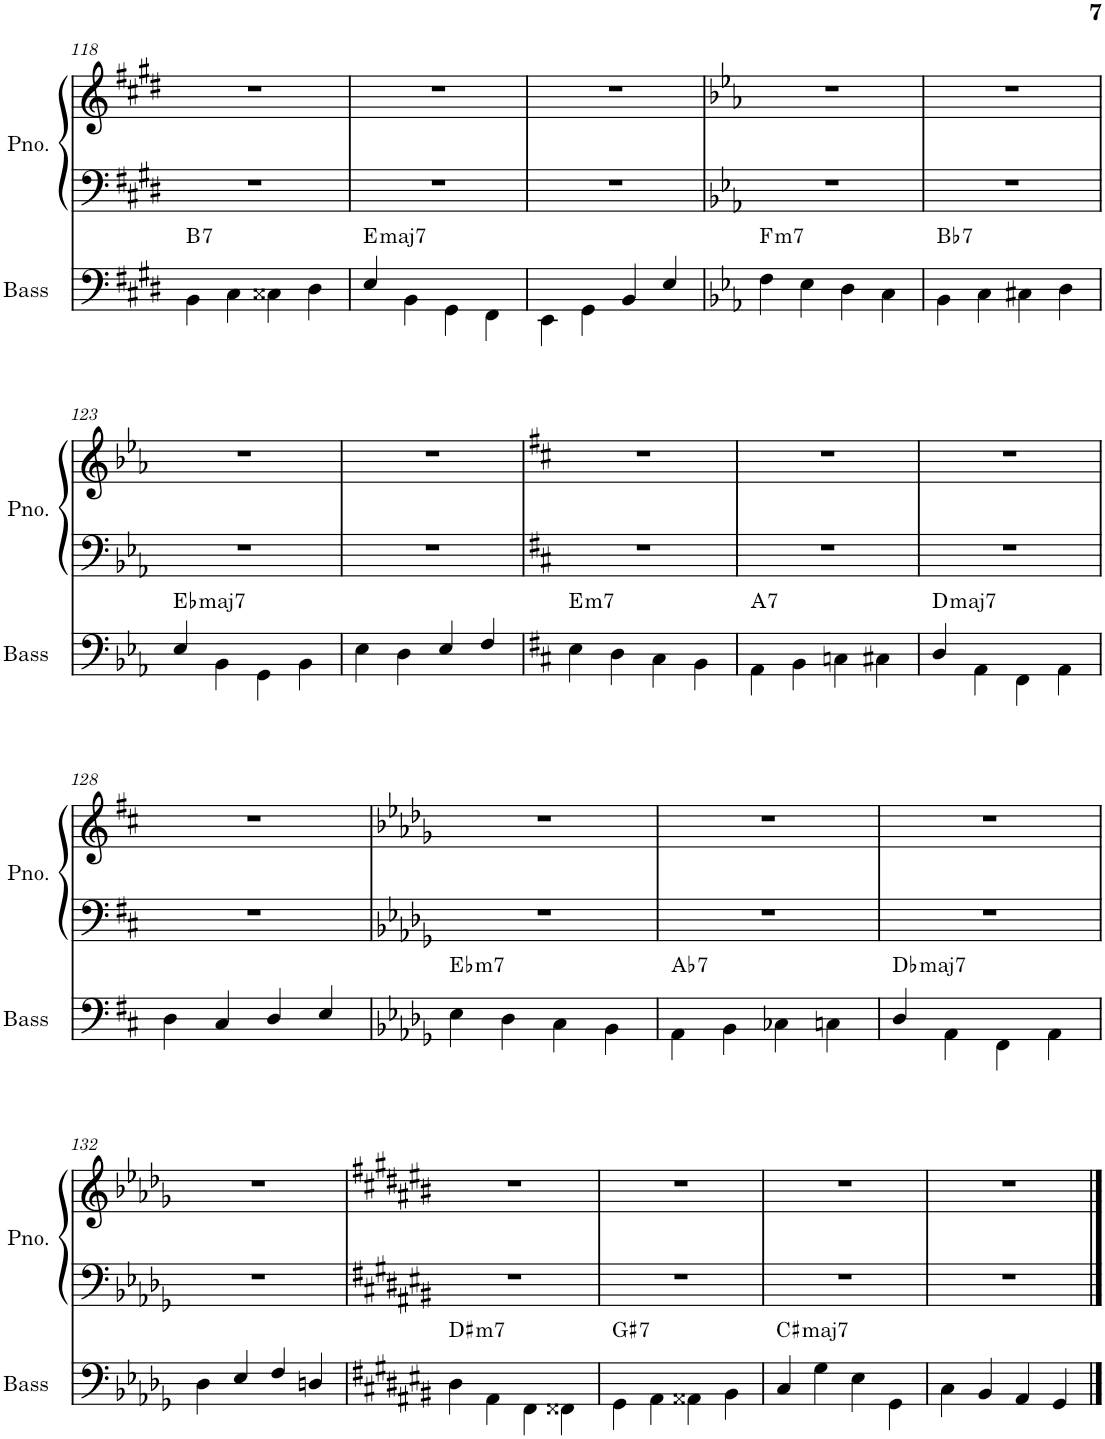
**kern	**harte	**kern	**kern
*part2	*part2	*part1	*part1
*staff3	*	*staff2	*staff1
*I"Acoustic Bass	*	*I"Piano	*
*I'Bass	*	*I'Pno.	*
!!LO:PB:g=z
*clefF4	*	*clefF4	*clefG2
*Trd7c12	*	*	*
*k[f#c#g#d#]	*	*k[f#c#g#d#]	*k[f#c#g#d#]
*M4/4	*	*M4/4	*M4/4
=118	=118	=118	=118
!	!LO:H:kt=7	!	!
4BB\	B:7	1r	1r
4C#\	.	.	.
4C##X\	.	.	.
4D#\	.	.	.
=119	=119	=119	=119
!	!LO:H:kt=maj7	!	!
4E/	E:maj7	1r	1r
4BB\	.	.	.
4GG#\	.	.	.
4FF#\	.	.	.
=120	=120	=120	=120
4EE\	.	1r	1r
4GG#\	.	.	.
4BB/	.	.	.
4E/	.	.	.
=121	=121	=121	=121
*k[b-e-a-]	*	*k[b-e-a-]	*k[b-e-a-]
!	!LO:H:kt=m7	!	!
4F\	F:min7	1r	1r
4E-\	.	.	.
4D\	.	.	.
4C\	.	.	.
=122	=122	=122	=122
!	!LO:H:kt=7	!	!
4BB-\	Bb:7	1r	1r
4C\	.	.	.
4C#X\	.	.	.
4D\	.	.	.
!!LO:LB:g=z
=123	=123	=123	=123
!	!LO:H:kt=maj7	!	!
4E-/	Eb:maj7	1r	1r
4BB-\	.	.	.
4GG\	.	.	.
4BB-\	.	.	.
=124	=124	=124	=124
4E-\	.	1r	1r
4D\	.	.	.
4E-/	.	.	.
4F/	.	.	.
=125	=125	=125	=125
*k[f#c#]	*	*k[f#c#]	*k[f#c#]
!	!LO:H:kt=m7	!	!
4E\	E:min7	1r	1r
4D\	.	.	.
4C#\	.	.	.
4BB\	.	.	.
=126	=126	=126	=126
!	!LO:H:kt=7	!	!
4AA\	A:7	1r	1r
4BB\	.	.	.
4Cn\	.	.	.
4C#X\	.	.	.
=127	=127	=127	=127
!	!LO:H:kt=maj7	!	!
4D/	D:maj7	1r	1r
4AA\	.	.	.
4FF#\	.	.	.
4AA\	.	.	.
!!LO:LB:g=z
=128	=128	=128	=128
4D\	.	1r	1r
4C#/	.	.	.
4D/	.	.	.
4E/	.	.	.
=129	=129	=129	=129
*k[b-e-a-d-g-]	*	*k[b-e-a-d-g-]	*k[b-e-a-d-g-]
!	!LO:H:kt=m7	!	!
4E-\	Eb:min7	1r	1r
4D-\	.	.	.
4C\	.	.	.
4BB-\	.	.	.
=130	=130	=130	=130
!	!LO:H:kt=7	!	!
4AA-\	Ab:7	1r	1r
4BB-\	.	.	.
4C-X\	.	.	.
4Cn\	.	.	.
=131	=131	=131	=131
!	!LO:H:kt=maj7	!	!
4D-/	Db:maj7	1r	1r
4AA-\	.	.	.
4FF\	.	.	.
4AA-\	.	.	.
!!LO:LB:g=z
=132	=132	=132	=132
4D-\	.	1r	1r
4E-/	.	.	.
4F/	.	.	.
4Dn/	.	.	.
=133	=133	=133	=133
*k[f#c#g#d#a#e#b#]	*	*k[f#c#g#d#a#e#b#]	*k[f#c#g#d#a#e#b#]
!	!LO:H:kt=m7	!	!
4D#\	D#:min7	1r	1r
4AA#\	.	.	.
4FF#\	.	.	.
4FF##X\	.	.	.
=134	=134	=134	=134
!	!LO:H:kt=7	!	!
4GG#\	G#:7	1r	1r
4AA#\	.	.	.
4AA##X\	.	.	.
4BB#\	.	.	.
=135	=135	=135	=135
!	!LO:H:kt=maj7	!	!
4C#/	C#:maj7	1r	1r
4G#\	.	.	.
4E#\	.	.	.
4GG#\	.	.	.
=136	=136	=136	=136
4C#\	.	1r	1r
4BB#/	.	.	.
4AA#/	.	.	.
4GG#/	.	.	.
==	==	==	==
*-	*-	*-	*-
